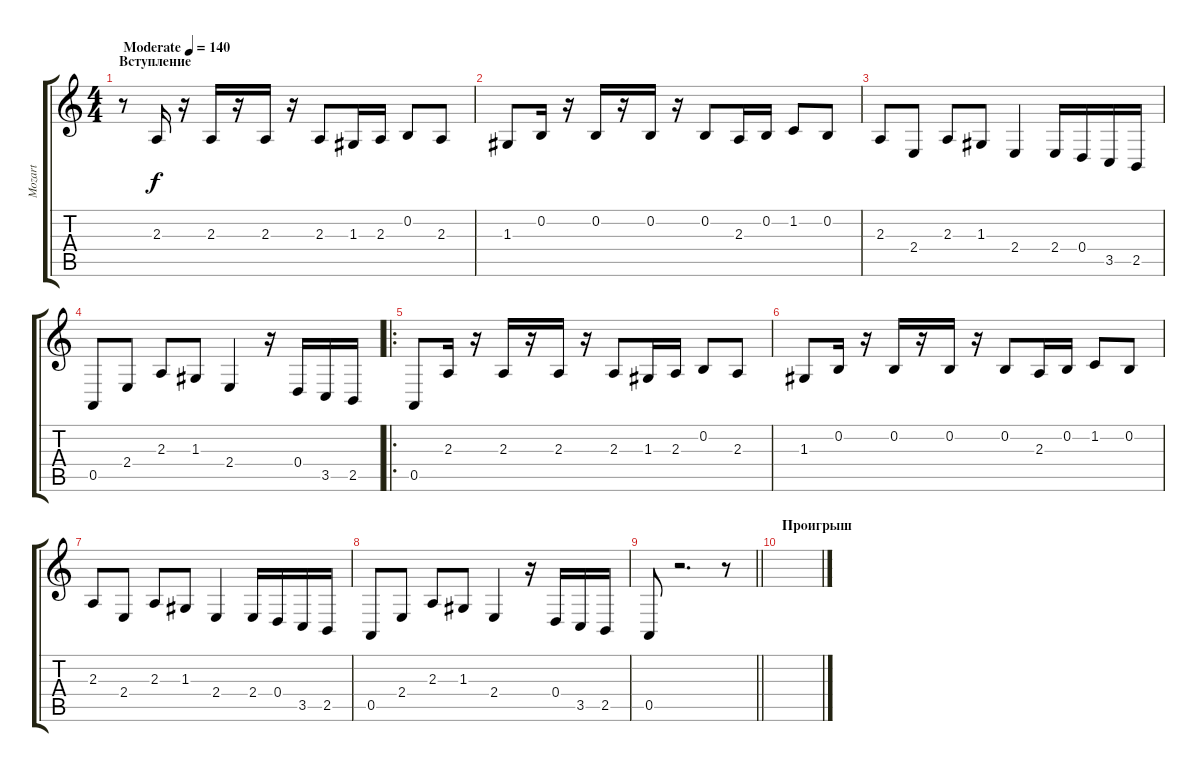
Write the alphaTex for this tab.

\track ("Mozart" "Mozart") {instrument clarinet}
\staff {score tabs}
\tuning (E4 B3 G3 D3 A2 E2) {hide}
\ts (4 4)
\section ("" "Вступление")
\tempo (140 "Moderate")
\clef g2
\ks c
r.8{dy f instrument clarinet} 2.3.16 r.16 2.3.16 r.16 2.3.16 r.16 2.3.8 1.3.16 2.3.16 0.2.8 2.3.8 |
1.3.8 0.2.16 r.16 0.2.16 r.16 0.2.16 r.16 0.2.8 2.3.16 0.2.16 1.2.8 0.2.8 |
2.3.8 2.4.8 2.3.8 1.3.8 2.4.4 2.4.16 0.4.16 3.5.16 2.5.16 |
0.5.8 2.4.8 2.3.8 1.3.8 2.4.4 r.16 0.4.16 3.5.16 2.5.16 |
\ro
0.5.8 2.3.16 r.16 2.3.16 r.16 2.3.16 r.16 2.3.8 1.3.16 2.3.16 0.2.8 2.3.8 |
1.3.8 0.2.16 r.16 0.2.16 r.16 0.2.16 r.16 0.2.8 2.3.16 0.2.16 1.2.8 0.2.8 |
2.3.8 2.4.8 2.3.8 1.3.8 2.4.4 2.4.16 0.4.16 3.5.16 2.5.16 |
0.5.8 2.4.8 2.3.8 1.3.8 2.4.4 r.16 0.4.16 3.5.16 2.5.16 |
\barLineRight lightlight
0.5.8 r.2{d} r.8 |
\section ("" "Проигрыш")
